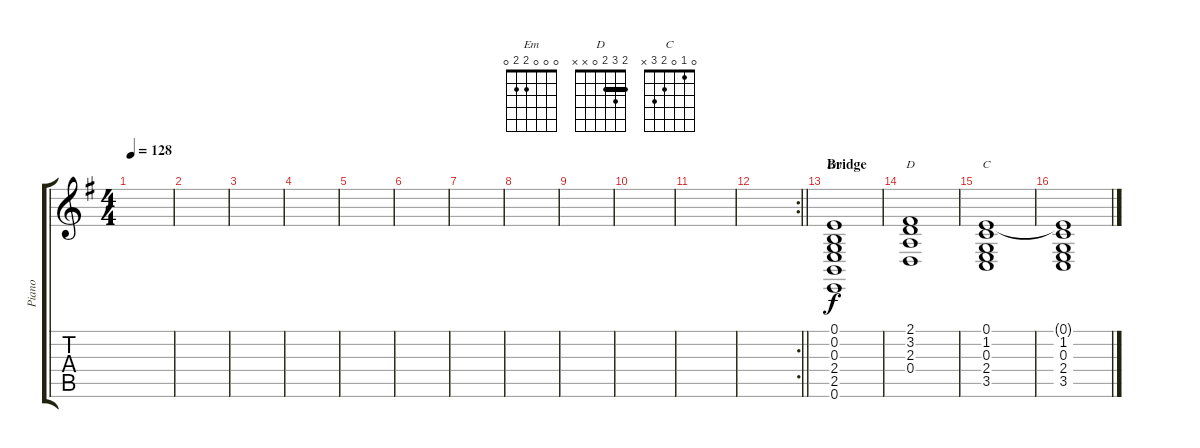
\track ("Piano" "Piano") {instrument electricgrandpiano}
\staff {score tabs}
\tuning (E4 B3 G3 D3 A2 E2) {hide}
\chord ("Em" 0 0 0 2 2 0)
\chord ("D" 2 3 2 0 x x) {barre 2}
\chord ("C" 0 1 0 2 3 x)
\ts (4 4)
\tempo 128
\clef g2
\ks g
|
|
|
|
|
|
|
|
|
|
|
\rc 2
\barLineRight lightlight
|
\section ("" "Bridge")
(0.1 0.2 0.3 2.4 2.5 0.6).1{ch "Em"} |
(2.1 3.2 2.3 0.4).1{ch "D"} |
(0.1 1.2 0.3 2.4 3.5).1{ch "C"} |
(0.1{t} 1.2 0.3 2.4 3.5).1
